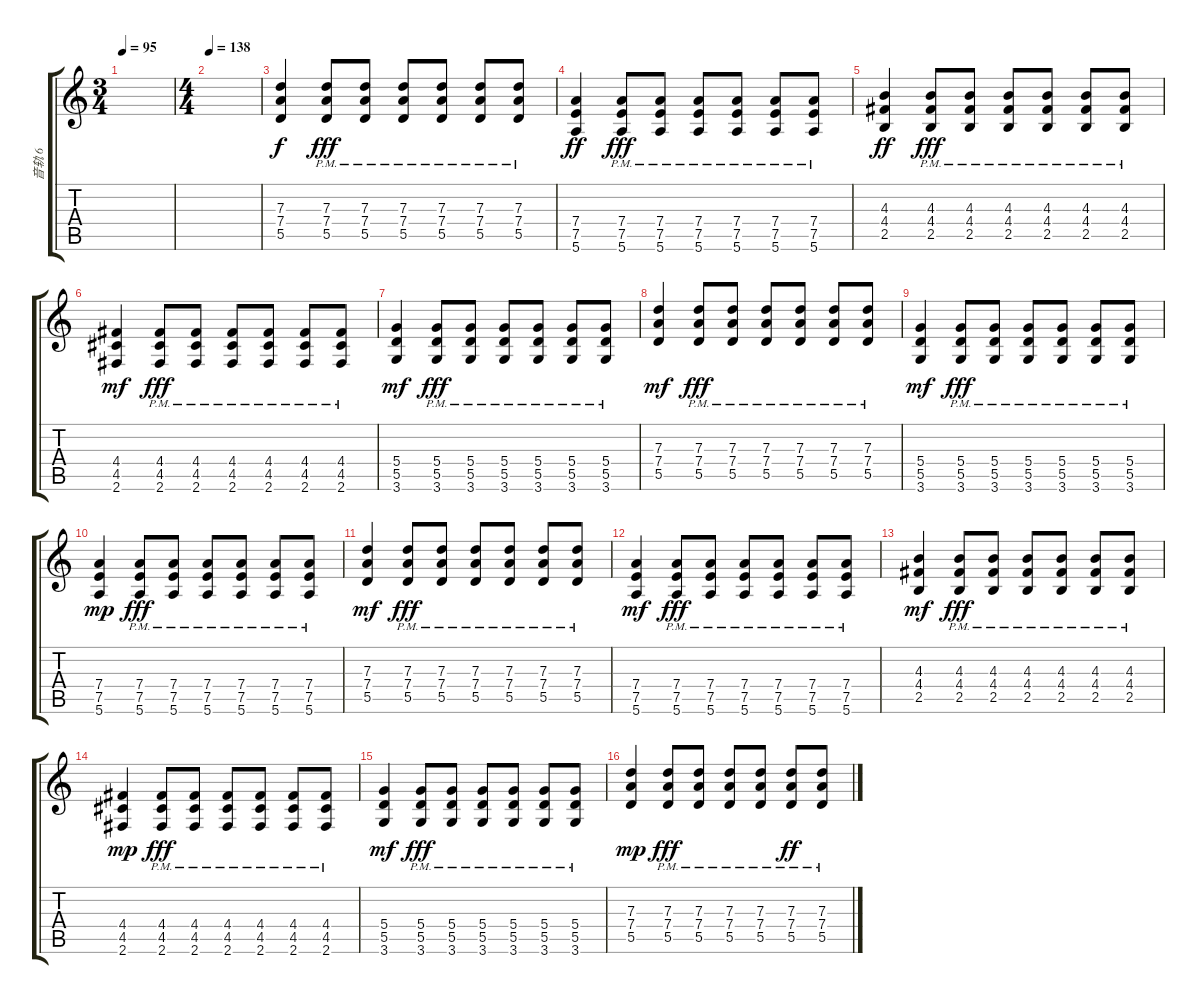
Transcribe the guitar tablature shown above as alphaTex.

\track ("音轨 6" "音轨 6") {instrument electricguitarmuted}
\staff {score tabs}
\tuning (E4 B3 G3 D3 A2 E2) {hide}
\ts (3 4)
\tempo 95
\clef g2
\ks c
|
\ts (4 4)
\tempo 138
|
(7.3 7.4 5.5).4{volume 6 instrument electricguitarmuted} (7.3{pm} 7.4{pm} 5.5{pm}).8{dy fff} (7.3{pm} 7.4{pm} 5.5{pm}).8 (7.3{pm} 7.4{pm} 5.5{pm}).8 (7.3{pm} 7.4{pm} 5.5{pm}).8 (7.3{pm} 7.4{pm} 5.5{pm}).8 (7.3{pm} 7.4{pm} 5.5{pm}).8 |
(7.4 7.5 5.6).4{dy ff} (7.4{pm} 7.5{pm} 5.6{pm}).8{dy fff} (7.4{pm} 7.5{pm} 5.6{pm}).8 (7.4{pm} 7.5{pm} 5.6{pm}).8 (7.4{pm} 7.5{pm} 5.6{pm}).8 (7.4{pm} 7.5{pm} 5.6{pm}).8 (7.4{pm} 7.5{pm} 5.6{pm}).8 |
(4.3 4.4 2.5).4{dy ff} (4.3{pm} 4.4{pm} 2.5{pm}).8{dy fff} (4.3{pm} 4.4{pm} 2.5{pm}).8 (4.3{pm} 4.4{pm} 2.5{pm}).8 (4.3{pm} 4.4{pm} 2.5{pm}).8 (4.3{pm} 4.4{pm} 2.5{pm}).8 (4.3{pm} 4.4{pm} 2.5{pm}).8 |
(4.4 4.5 2.6).4{dy mf} (4.4{pm} 4.5{pm} 2.6{pm}).8{dy fff} (4.4{pm} 4.5{pm} 2.6{pm}).8 (4.4{pm} 4.5{pm} 2.6{pm}).8 (4.4{pm} 4.5{pm} 2.6{pm}).8 (4.4{pm} 4.5{pm} 2.6{pm}).8 (4.4{pm} 4.5{pm} 2.6{pm}).8 |
(5.4 5.5 3.6).4{txt "" dy mf} (5.4{pm} 5.5{pm} 3.6{pm}).8{dy fff} (5.4{pm} 5.5{pm} 3.6{pm}).8 (5.4{pm} 5.5{pm} 3.6{pm}).8 (5.4{pm} 5.5{pm} 3.6{pm}).8 (5.4{pm} 5.5{pm} 3.6{pm}).8 (5.4{pm} 5.5{pm} 3.6{pm}).8 |
(7.3 7.4 5.5).4{dy mf} (7.3{pm} 7.4{pm} 5.5{pm}).8{dy fff} (7.3{pm} 7.4{pm} 5.5{pm}).8 (7.3{pm} 7.4{pm} 5.5{pm}).8 (7.3{pm} 7.4{pm} 5.5{pm}).8 (7.3{pm} 7.4{pm} 5.5{pm}).8 (7.3{pm} 7.4{pm} 5.5{pm}).8 |
(5.4 5.5 3.6).4{dy mf} (5.4{pm} 5.5{pm} 3.6{pm}).8{dy fff} (5.4{pm} 5.5{pm} 3.6{pm}).8 (5.4{pm} 5.5{pm} 3.6{pm}).8 (5.4{pm} 5.5{pm} 3.6{pm}).8 (5.4{pm} 5.5{pm} 3.6{pm}).8 (5.4{pm} 5.5{pm} 3.6{pm}).8 |
(7.4 7.5 5.6).4{dy mp} (7.4{pm} 7.5{pm} 5.6{pm}).8{dy fff} (7.4{pm} 7.5{pm} 5.6{pm}).8 (7.4{pm} 7.5{pm} 5.6{pm}).8 (7.4{pm} 7.5{pm} 5.6{pm}).8 (7.4{pm} 7.5{pm} 5.6{pm}).8 (7.4{pm} 7.5{pm} 5.6{pm}).8 |
(7.3 7.4 5.5).4{dy mf} (7.3{pm} 7.4{pm} 5.5{pm}).8{dy fff} (7.3{pm} 7.4{pm} 5.5{pm}).8 (7.3{pm} 7.4{pm} 5.5{pm}).8 (7.3{pm} 7.4{pm} 5.5{pm}).8 (7.3{pm} 7.4{pm} 5.5{pm}).8 (7.3{pm} 7.4{pm} 5.5{pm}).8 |
(7.4 7.5 5.6).4{dy mf} (7.4{pm} 7.5{pm} 5.6{pm}).8{dy fff} (7.4{pm} 7.5{pm} 5.6{pm}).8 (7.4{pm} 7.5{pm} 5.6{pm}).8 (7.4{pm} 7.5{pm} 5.6{pm}).8 (7.4{pm} 7.5{pm} 5.6{pm}).8 (7.4{pm} 7.5{pm} 5.6{pm}).8 |
(4.3 4.4 2.5).4{dy mf} (4.3{pm} 4.4{pm} 2.5{pm}).8{dy fff} (4.3{pm} 4.4{pm} 2.5{pm}).8 (4.3{pm} 4.4{pm} 2.5{pm}).8 (4.3{pm} 4.4{pm} 2.5{pm}).8 (4.3{pm} 4.4{pm} 2.5{pm}).8 (4.3{pm} 4.4{pm} 2.5{pm}).8 |
(4.4 4.5 2.6).4{dy mp} (4.4{pm} 4.5{pm} 2.6{pm}).8{dy fff} (4.4{pm} 4.5{pm} 2.6{pm}).8 (4.4{pm} 4.5{pm} 2.6{pm}).8 (4.4{pm} 4.5{pm} 2.6{pm}).8 (4.4{pm} 4.5{pm} 2.6{pm}).8 (4.4{pm} 4.5{pm} 2.6{pm}).8 |
(5.4 5.5 3.6).4{dy mf} (5.4{pm} 5.5{pm} 3.6{pm}).8{dy fff} (5.4{pm} 5.5{pm} 3.6{pm}).8 (5.4{pm} 5.5{pm} 3.6{pm}).8 (5.4{pm} 5.5{pm} 3.6{pm}).8 (5.4{pm} 5.5{pm} 3.6{pm}).8 (5.4{pm} 5.5{pm} 3.6{pm}).8 |
(7.3 7.4 5.5).4{dy mp} (7.3{pm} 7.4{pm} 5.5{pm}).8{dy fff} (7.3{pm} 7.4{pm} 5.5{pm}).8 (7.3{pm} 7.4{pm} 5.5{pm}).8 (7.3{pm} 7.4{pm} 5.5{pm}).8 (7.3{pm} 7.4{pm} 5.5{pm}).8{dy ff} (7.3{pm} 7.4{pm} 5.5{pm}).8
